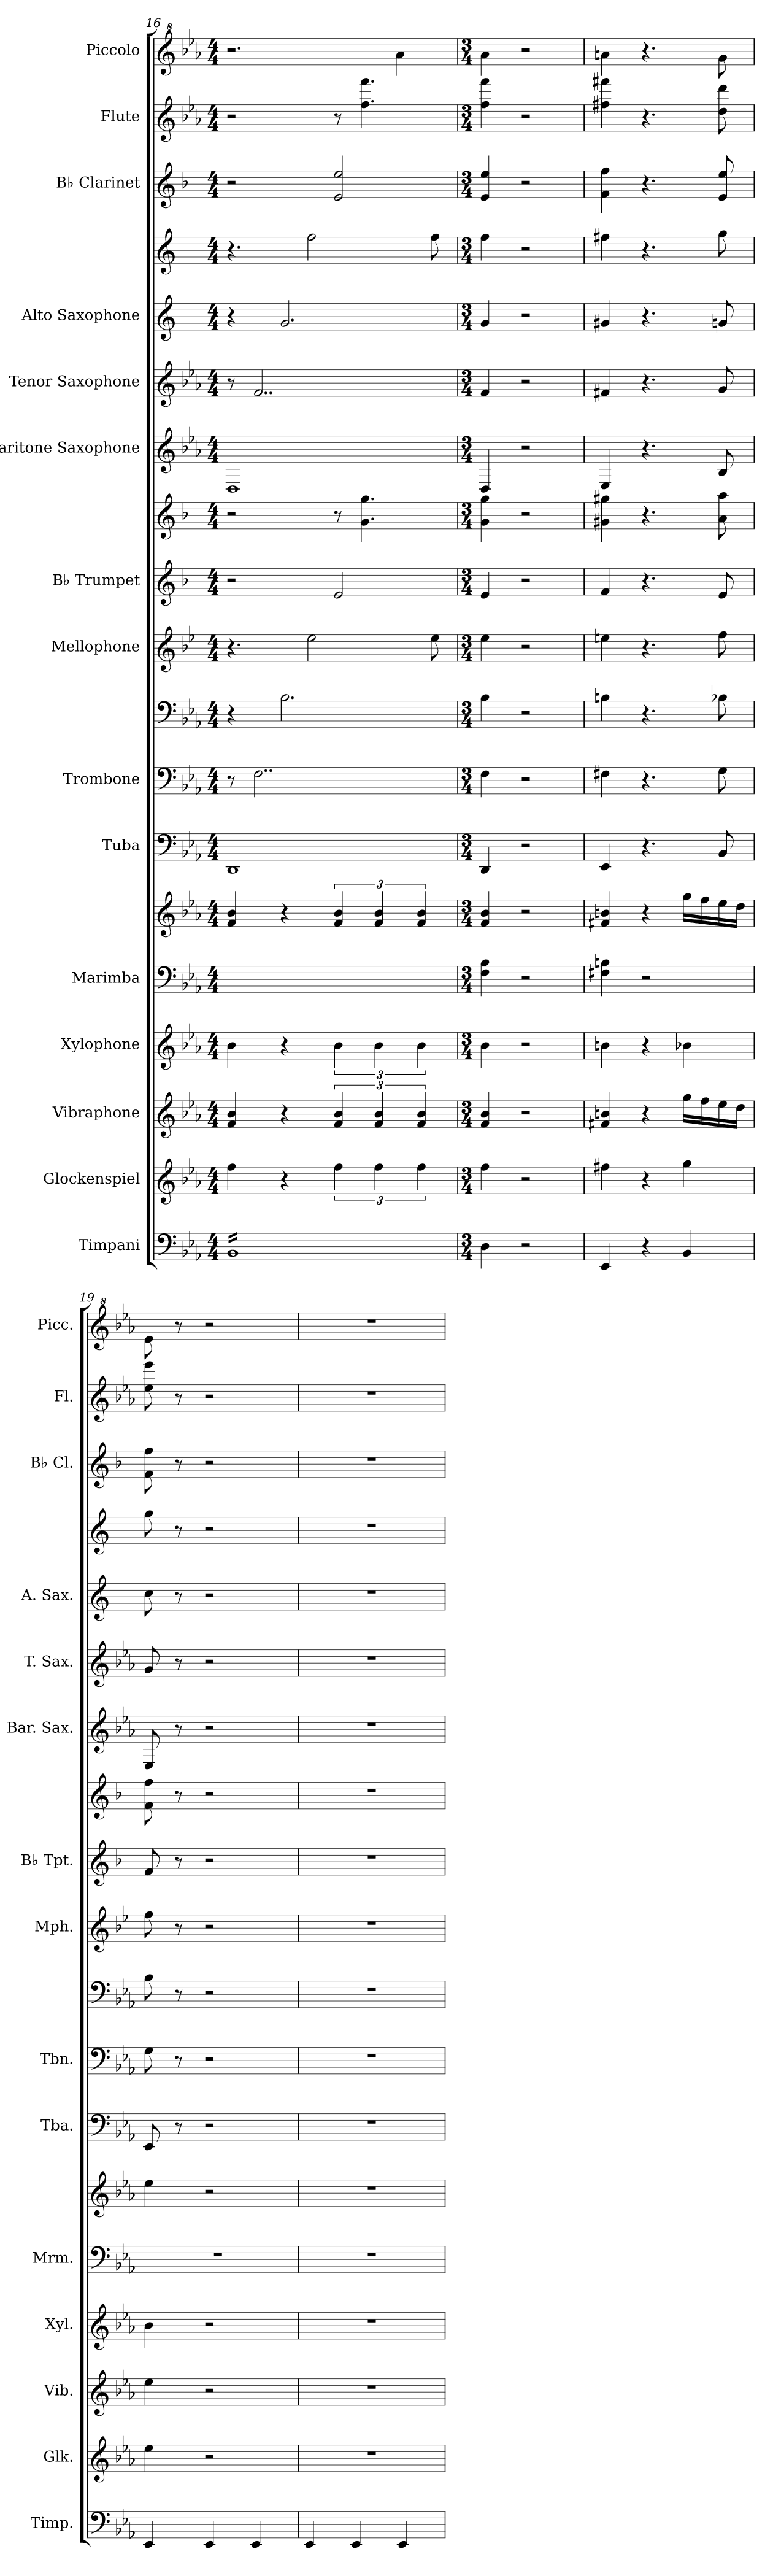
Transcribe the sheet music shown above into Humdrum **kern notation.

**kern	**kern	**kern	**kern	**kern	**kern	**kern	**kern	**kern	**kern	**kern	**kern	**kern	**kern	**kern	**kern	**kern	**kern	**kern
*part15	*part14	*part13	*part12	*part11	*part11	*part10	*part9	*part9	*part8	*part7	*part7	*part6	*part5	*part4	*part4	*part3	*part2	*part1
*staff19	*staff18	*staff17	*staff16	*staff15	*staff14	*staff13	*staff12	*staff11	*staff10	*staff9	*staff8	*staff7	*staff6	*staff5	*staff4	*staff3	*staff2	*staff1
*I"Timpani	*I"Glockenspiel	*I"Vibraphone	*I"Xylophone	*I"Marimba	*	*I"Tuba	*I"Trombone	*	*I"Mellophone	*I"B♭ Trumpet	*	*I"Baritone Saxophone	*I"Tenor Saxophone	*I"Alto Saxophone	*	*I"B♭ Clarinet	*I"Flute	*I"Piccolo
*I'Timp.	*I'Glk.	*I'Vib.	*I'Xyl.	*I'Mrm.	*	*I'Tba.	*I'Tbn.	*	*I'Mph.	*I'B♭ Tpt.	*	*I'Bar. Sax.	*I'T. Sax.	*I'A. Sax.	*	*I'B♭ Cl.	*I'Fl.	*I'Picc.
!!LO:PB:g=z
*clefF4	*clefG2	*clefG2	*clefG2	*clefF4	*clefG2	*clefF4	*clefF4	*clefF4	*clefG2	*clefG2	*clefG2	*clefG2	*clefG2	*clefG2	*clefG2	*clefG2	*clefG2	*clefG^2
*	*ITrd-14c-24	*	*ITrd-7c-12	*	*	*	*	*	*ITrd4c7	*ITrd1c2	*ITrd1c2	*ITrd12c21	*ITrd8c14	*ITrd5c9	*ITrd5c9	*ITrd1c2	*	*ITrd-7c-12
*k[b-e-a-]	*k[b-e-a-]	*k[b-e-a-]	*k[b-e-a-]	*k[b-e-a-]	*k[b-e-a-]	*k[b-e-a-]	*k[b-e-a-]	*k[b-e-a-]	*k[b-e-a-]	*k[b-e-a-]	*k[b-e-a-]	*k[b-e-a-]	*k[b-e-a-]	*k[b-e-a-]	*k[b-e-a-]	*k[b-e-a-]	*k[b-e-a-]	*k[b-e-a-]
*M4/4	*M4/4	*M4/4	*M4/4	*M4/4	*M4/4	*M4/4	*M4/4	*M4/4	*M4/4	*M4/4	*M4/4	*M4/4	*M4/4	*M4/4	*M4/4	*M4/4	*M4/4	*M4/4
=16	=16	=16	=16	=16	=16	=16	=16	=16	=16	=16	=16	=16	=16	=16	=16	=16	=16	=16
*tremolo	*	*	*	*	*	*	*	*	*	*	*	*	*	*	*	*	*	*
16BB-LL	4ffff\	4f/ 4b-/	4bb-\	4F\yy 4B-\yy	4f/ 4b-/	1DD	8r	4r	4.r	2r	2r	1DD	8r	4r	4.r	2r	2r	2.r
16BB-	.	.	.	.	.	.	.	.	.	.	.	.	.	.	.	.	.	.
16BB-	.	.	.	.	.	.	2..F\	.	.	.	.	.	2..F/	.	.	.	.	.
16BB-	.	.	.	.	.	.	.	.	.	.	.	.	.	.	.	.	.	.
16BB-	4r	4r	4r	4ryy	4r	.	.	2.B-\	.	.	.	.	.	2.B-/	.	.	.	.
16BB-	.	.	.	.	.	.	.	.	.	.	.	.	.	.	.	.	.	.
16BB-	.	.	.	.	.	.	.	.	2a-\	.	.	.	.	.	2a-\	.	.	.
16BB-	.	.	.	.	.	.	.	.	.	.	.	.	.	.	.	.	.	.
16BB-	6ffff\	6f/ 6b-/	6bb-\	6F\yy 6B-\yy	6f/ 6b-/	.	.	.	.	2d/	8r	.	.	.	.	2d/ 2dd/	8r	.
16BB-	.	.	.	.	.	.	.	.	.	.	.	.	.	.	.	.	.	.
16BB-	.	.	.	.	.	.	.	.	.	.	4.f\ 4.ff\	.	.	.	.	.	4.ff\ 4.fff\	.
.	6ffff\	6f/ 6b-/	6bb-\	6F\yy 6B-\yy	6f/ 6b-/	.	.	.	.	.	.	.	.	.	.	.	.	.
16BB-	.	.	.	.	.	.	.	.	.	.	.	.	.	.	.	.	.	.
16BB-	.	.	.	.	.	.	.	.	.	.	.	.	.	.	.	.	.	4aaa-\
16BB-	.	.	.	.	.	.	.	.	.	.	.	.	.	.	.	.	.	.
.	6ffff\	6f/ 6b-/	6bb-\	6F\yy 6B-\yy	6f/ 6b-/	.	.	.	.	.	.	.	.	.	.	.	.	.
16BB-	.	.	.	.	.	.	.	.	8a-\	.	.	.	.	.	8a-\	.	.	.
16BB-JJ	.	.	.	.	.	.	.	.	.	.	.	.	.	.	.	.	.	.
*Xtremolo	*	*	*	*	*	*	*	*	*	*	*	*	*	*	*	*	*	*
=17	=17	=17	=17	=17	=17	=17	=17	=17	=17	=17	=17	=17	=17	=17	=17	=17	=17	=17
*M3/4	*M3/4	*M3/4	*M3/4	*M3/4	*M3/4	*M3/4	*M3/4	*M3/4	*M3/4	*M3/4	*M3/4	*M3/4	*M3/4	*M3/4	*M3/4	*M3/4	*M3/4	*M3/4
4D\	4ffff\	4f/ 4b-/	4bb-\	4F\ 4B-\	4f/ 4b-/	4DD/	4F\	4B-\	4a-\	4d/	4f\ 4ff\	4DD/	4F/	4B-/	4a-\	4d/ 4dd/	4ff\ 4fff\	4aaa-\
2r	2r	2r	2r	2r	2r	2r	2r	2r	2r	2r	2r	2r	2r	2r	2r	2r	2r	2r
=18	=18	=18	=18	=18	=18	=18	=18	=18	=18	=18	=18	=18	=18	=18	=18	=18	=18	=18
4EE-/	4ffff#X\	4f#X/ 4bn/	4bbn\	4F#X\ 4Bn\	4f#X/ 4bn/	4EE-/	4F#X\	4Bn\	4an\	4e-/	4f#X\ 4ff#X\	4EE-/	4F#X/	4Bn/	4an\	4e-\ 4ee-\	4ff#X\ 4fff#X\	4aaan\
4r	4r	4r	4r	2r	4r	4.r	4.r	4.r	4.r	4.r	4.r	4.r	4.r	4.r	4.r	4.r	4.r	4.r
4BB-/	4gggg\	16gg\LL	4bb-X\	.	16gg\LL	.	.	.	.	.	.	.	.	.	.	.	.	.
.	.	16ff\	.	.	16ff\	.	.	.	.	.	.	.	.	.	.	.	.	.
.	.	16ee-\	.	.	16ee-\	8BB-/	8G\	8B-X\	8b-\	8d/	8g\ 8gg\	8BB-/	8G/	8B-X/	8b-\	8d/ 8dd/	8dd\ 8ddd\	8ggg\
.	.	16dd\JJ	.	.	16dd\JJ	.	.	.	.	.	.	.	.	.	.	.	.	.
=19	=19	=19	=19	=19	=19	=19	=19	=19	=19	=19	=19	=19	=19	=19	=19	=19	=19	=19
4EE-/	4eeee-\	4ee-\	4bb-\	2.r	4ee-\	8EE-/	8G\	8B-\	8b-\	8e-/	8e-\ 8ee-\	8EE-/	8G/	8e-\	8b-\	8e-\ 8ee-\	8ee-\ 8eee-\	8eee-\
.	.	.	.	.	.	8r	8r	8r	8r	8r	8r	8r	8r	8r	8r	8r	8r	8r
4EE-/	2r	2r	2r	.	2r	2r	2r	2r	2r	2r	2r	2r	2r	2r	2r	2r	2r	2r
4EE-/	.	.	.	.	.	.	.	.	.	.	.	.	.	.	.	.	.	.
=20	=20	=20	=20	=20	=20	=20	=20	=20	=20	=20	=20	=20	=20	=20	=20	=20	=20	=20
4EE-/	2.r	2.r	2.r	2.r	2.r	2.r	2.r	2.r	2.r	2.r	2.r	2.r	2.r	2.r	2.r	2.r	2.r	2.r
4EE-/	.	.	.	.	.	.	.	.	.	.	.	.	.	.	.	.	.	.
4EE-/	.	.	.	.	.	.	.	.	.	.	.	.	.	.	.	.	.	.
=	=	=	=	=	=	=	=	=	=	=	=	=	=	=	=	=	=	=
*-	*-	*-	*-	*-	*-	*-	*-	*-	*-	*-	*-	*-	*-	*-	*-	*-	*-	*-
